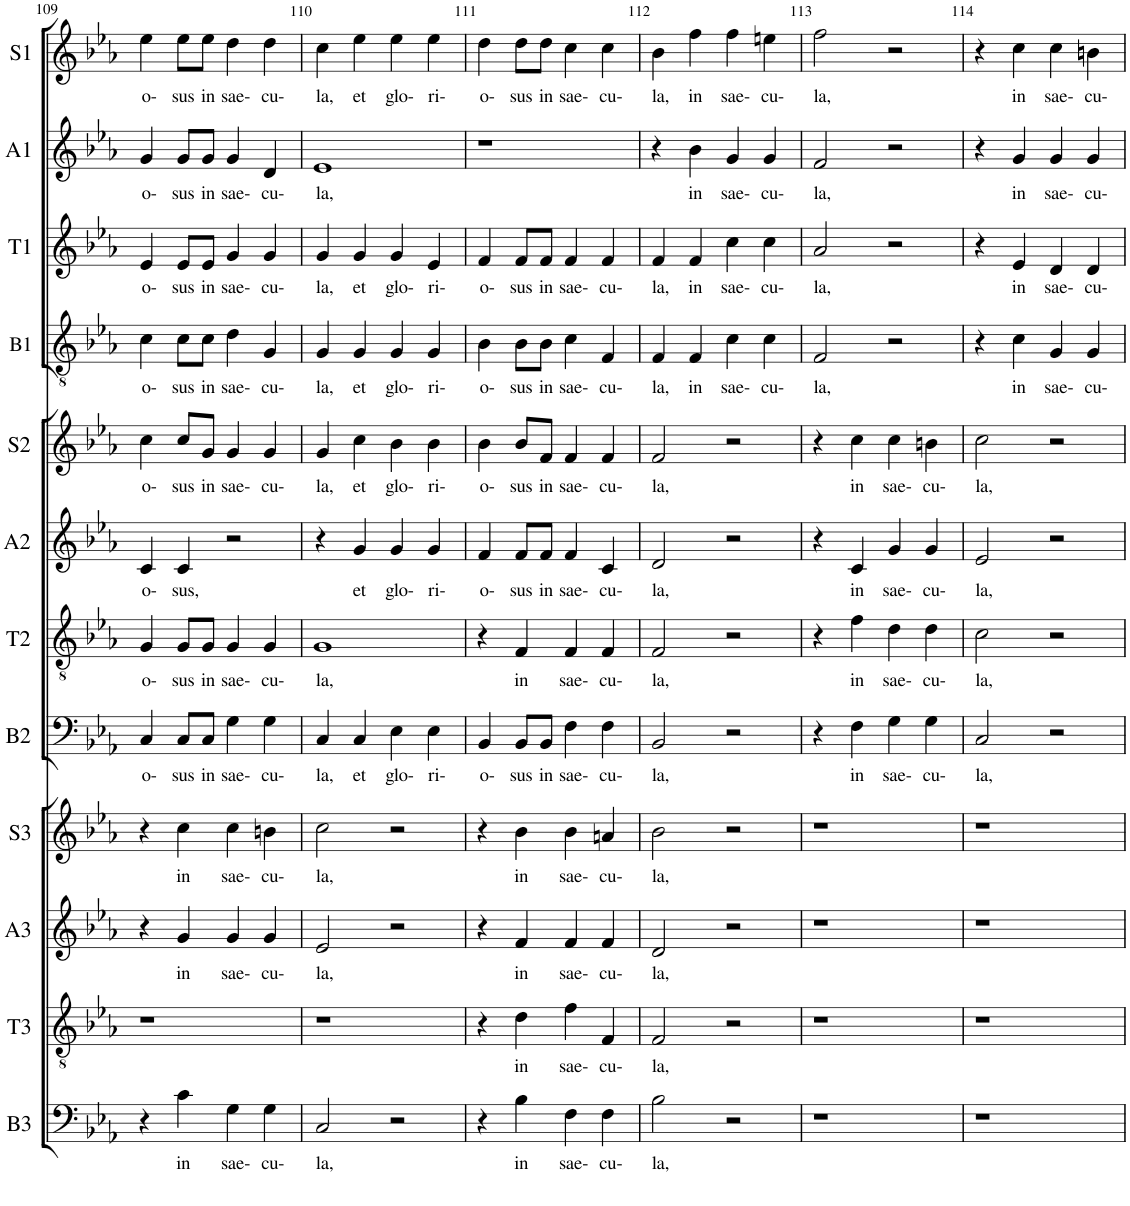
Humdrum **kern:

**kern	**text	**kern	**text	**kern	**text	**kern	**text	**kern	**text	**kern	**text	**kern	**text	**kern	**text	**kern	**text	**kern	**text	**kern	**text	**kern	**text
*part12	*part12	*part11	*part11	*part10	*part10	*part9	*part9	*part8	*part8	*part7	*part7	*part6	*part6	*part5	*part5	*part4	*part4	*part3	*part3	*part2	*part2	*part1	*part1
*staff12	*staff12	*staff11	*staff11	*staff10	*staff10	*staff9	*staff9	*staff8	*staff8	*staff7	*staff7	*staff6	*staff6	*staff5	*staff5	*staff4	*staff4	*staff3	*staff3	*staff2	*staff2	*staff1	*staff1
*I"B3	*	*I"T3	*	*I"A3	*	*I"S3	*	*I"B2	*	*I"T2	*	*I"A2	*	*I"S2	*	*I"B1	*	*I"T1	*	*I"A1	*	*I"S1	*
*I'B3	*	*I'T3	*	*I'A3	*	*I'S3	*	*I'B2	*	*I'T2	*	*I'A2	*	*I'S2	*	*I'B1	*	*I'T1	*	*I'A1	*	*I'S1	*
!!LO:PB:g=z
*clefF4	*	*clefGv2	*	*clefG2	*	*clefG2	*	*clefF4	*	*clefGv2	*	*clefG2	*	*clefG2	*	*clefGv2	*	*clefG2	*	*clefG2	*	*clefG2	*
*Trd7c12	*	*	*	*	*	*	*	*Trd7c12	*	*	*	*	*	*	*	*Trd7c12	*	*	*	*	*	*	*
*k[b-e-a-]	*	*k[b-e-a-]	*	*k[b-e-a-]	*	*k[b-e-a-]	*	*k[b-e-a-]	*	*k[b-e-a-]	*	*k[b-e-a-]	*	*k[b-e-a-]	*	*k[b-e-a-]	*	*k[b-e-a-]	*	*k[b-e-a-]	*	*k[b-e-a-]	*
*M2/2	*	*M2/2	*	*M2/2	*	*M2/2	*	*M2/2	*	*M2/2	*	*M2/2	*	*M2/2	*	*M2/2	*	*M2/2	*	*M2/2	*	*M2/2	*
=109	=109	=109	=109	=109	=109	=109	=109	=109	=109	=109	=109	=109	=109	=109	=109	=109	=109	=109	=109	=109	=109	=109	=109
!	!	!	!	!	!	!	!	!	!LO:LY:b	!	!LO:LY:b	!	!LO:LY:b	!	!LO:LY:b	!	!LO:LY:b	!	!LO:LY:b	!	!LO:LY:b	!	!LO:LY:b
4r	.	1r	.	4r	.	4r	.	4C/	o-	4G/	o-	4c/	o-	4cc\	o-	4c\	o-	4e-/	o-	4g/	o-	4ee-\	o-
!	!LO:LY:b	!	!	!	!LO:LY:b	!	!LO:LY:b	!	!LO:LY:b	!	!LO:LY:b	!	!LO:LY:b	!	!LO:LY:b	!	!LO:LY:b	!	!LO:LY:b	!	!LO:LY:b	!	!LO:LY:b
4c\	in	.	.	4g/	in	4cc\	in	8C/L	sus	8G/L	sus	4c/	sus,	8cc/L	sus	8c\L	sus	8e-/L	sus	8g/L	sus	8ee-\L	sus
!	!	!	!	!	!	!	!	!	!LO:LY:b	!	!LO:LY:b	!	!	!	!LO:LY:b	!	!LO:LY:b	!	!LO:LY:b	!	!LO:LY:b	!	!LO:LY:b
.	.	.	.	.	.	.	.	8C/J	in	8G/J	in	.	.	8g/J	in	8c\J	in	8e-/J	in	8g/J	in	8ee-\J	in
!	!LO:LY:b	!	!	!	!LO:LY:b	!	!LO:LY:b	!	!LO:LY:b	!	!LO:LY:b	!	!	!	!LO:LY:b	!	!LO:LY:b	!	!LO:LY:b	!	!LO:LY:b	!	!LO:LY:b
4G\	sae-	.	.	4g/	sae-	4cc\	sae-	4G\	sae-	4G/	sae-	2r	.	4g/	sae-	4d\	sae-	4g/	sae-	4g/	sae-	4dd\	sae-
!	!LO:LY:b	!	!	!	!LO:LY:b	!	!LO:LY:b	!	!LO:LY:b	!	!LO:LY:b	!	!	!	!LO:LY:b	!	!LO:LY:b	!	!LO:LY:b	!	!LO:LY:b	!	!LO:LY:b
4G\	cu-	.	.	4g/	cu-	4bn\	cu-	4G\	cu-	4G/	cu-	.	.	4g/	cu-	4G/	cu-	4g/	cu-	4d/	cu-	4dd\	cu-
=110	=110	=110	=110	=110	=110	=110	=110	=110	=110	=110	=110	=110	=110	=110	=110	=110	=110	=110	=110	=110	=110	=110	=110
!	!LO:LY:b	!	!	!	!LO:LY:b	!	!LO:LY:b	!	!LO:LY:b	!	!LO:LY:b	!	!	!	!LO:LY:b	!	!LO:LY:b	!	!LO:LY:b	!	!LO:LY:b	!	!LO:LY:b
2C/	la,	1r	.	2e-/	la,	2cc\	la,	4C/	la,	1G	la,	4r	.	4g/	la,	4G/	la,	4g/	la,	1e-	la,	4cc\	la,
!	!	!	!	!	!	!	!	!	!LO:LY:b	!	!	!	!LO:LY:b	!	!LO:LY:b	!	!LO:LY:b	!	!LO:LY:b	!	!	!	!LO:LY:b
.	.	.	.	.	.	.	.	4C/	et	.	.	4g/	et	4cc\	et	4G/	et	4g/	et	.	.	4ee-\	et
!	!	!	!	!	!	!	!	!	!LO:LY:b	!	!	!	!LO:LY:b	!	!LO:LY:b	!	!LO:LY:b	!	!LO:LY:b	!	!	!	!LO:LY:b
2r	.	.	.	2r	.	2r	.	4E-\	glo-	.	.	4g/	glo-	4b-\	glo-	4G/	glo-	4g/	glo-	.	.	4ee-\	glo-
!	!	!	!	!	!	!	!	!	!LO:LY:b	!	!	!	!LO:LY:b	!	!LO:LY:b	!	!LO:LY:b	!	!LO:LY:b	!	!	!	!LO:LY:b
.	.	.	.	.	.	.	.	4E-\	ri-	.	.	4g/	ri-	4b-\	ri-	4G/	ri-	4e-/	ri-	.	.	4ee-\	ri-
=111	=111	=111	=111	=111	=111	=111	=111	=111	=111	=111	=111	=111	=111	=111	=111	=111	=111	=111	=111	=111	=111	=111	=111
!	!	!	!	!	!	!	!	!	!LO:LY:b	!	!	!	!LO:LY:b	!	!LO:LY:b	!	!LO:LY:b	!	!LO:LY:b	!	!	!	!LO:LY:b
4r	.	4r	.	4r	.	4r	.	4BB-/	o-	4r	.	4f/	o-	4b-\	o-	4B-\	o-	4f/	o-	1r	.	4dd\	o-
!	!LO:LY:b	!	!LO:LY:b	!	!LO:LY:b	!	!LO:LY:b	!	!LO:LY:b	!	!LO:LY:b	!	!LO:LY:b	!	!LO:LY:b	!	!LO:LY:b	!	!LO:LY:b	!	!	!	!LO:LY:b
4B-\	in	4d\	in	4f/	in	4b-\	in	8BB-/L	sus	4F/	in	8f/L	sus	8b-/L	sus	8B-\L	sus	8f/L	sus	.	.	8dd\L	sus
!	!	!	!	!	!	!	!	!	!LO:LY:b	!	!	!	!LO:LY:b	!	!LO:LY:b	!	!LO:LY:b	!	!LO:LY:b	!	!	!	!LO:LY:b
.	.	.	.	.	.	.	.	8BB-/J	in	.	.	8f/J	in	8f/J	in	8B-\J	in	8f/J	in	.	.	8dd\J	in
!	!LO:LY:b	!	!LO:LY:b	!	!LO:LY:b	!	!LO:LY:b	!	!LO:LY:b	!	!LO:LY:b	!	!LO:LY:b	!	!LO:LY:b	!	!LO:LY:b	!	!LO:LY:b	!	!	!	!LO:LY:b
4F\	sae-	4f\	sae-	4f/	sae-	4b-\	sae-	4F\	sae-	4F/	sae-	4f/	sae-	4f/	sae-	4c\	sae-	4f/	sae-	.	.	4cc\	sae-
!	!LO:LY:b	!	!LO:LY:b	!	!LO:LY:b	!	!LO:LY:b	!	!LO:LY:b	!	!LO:LY:b	!	!LO:LY:b	!	!LO:LY:b	!	!LO:LY:b	!	!LO:LY:b	!	!	!	!LO:LY:b
4F\	cu-	4F/	cu-	4f/	cu-	4an/	cu-	4F\	cu-	4F/	cu-	4c/	cu-	4f/	cu-	4F/	cu-	4f/	cu-	.	.	4cc\	cu-
=112	=112	=112	=112	=112	=112	=112	=112	=112	=112	=112	=112	=112	=112	=112	=112	=112	=112	=112	=112	=112	=112	=112	=112
!	!LO:LY:b	!	!LO:LY:b	!	!LO:LY:b	!	!LO:LY:b	!	!LO:LY:b	!	!LO:LY:b	!	!LO:LY:b	!	!LO:LY:b	!	!LO:LY:b	!	!LO:LY:b	!	!	!	!LO:LY:b
2B-\	la,	2F/	la,	2d/	la,	2b-\	la,	2BB-/	la,	2F/	la,	2d/	la,	2f/	la,	4F/	la,	4f/	la,	4r	.	4b-\	la,
!	!	!	!	!	!	!	!	!	!	!	!	!	!	!	!	!	!LO:LY:b	!	!LO:LY:b	!	!LO:LY:b	!	!LO:LY:b
.	.	.	.	.	.	.	.	.	.	.	.	.	.	.	.	4F/	in	4f/	in	4b-\	in	4ff\	in
!	!	!	!	!	!	!	!	!	!	!	!	!	!	!	!	!	!LO:LY:b	!	!LO:LY:b	!	!LO:LY:b	!	!LO:LY:b
2r	.	2r	.	2r	.	2r	.	2r	.	2r	.	2r	.	2r	.	4c\	sae-	4cc\	sae-	4g/	sae-	4ff\	sae-
!	!	!	!	!	!	!	!	!	!	!	!	!	!	!	!	!	!LO:LY:b	!	!LO:LY:b	!	!LO:LY:b	!	!LO:LY:b
.	.	.	.	.	.	.	.	.	.	.	.	.	.	.	.	4c\	cu-	4cc\	cu-	4g/	cu-	4een\	cu-
=113	=113	=113	=113	=113	=113	=113	=113	=113	=113	=113	=113	=113	=113	=113	=113	=113	=113	=113	=113	=113	=113	=113	=113
!	!	!	!	!	!	!	!	!	!	!	!	!	!	!	!	!	!LO:LY:b	!	!LO:LY:b	!	!LO:LY:b	!	!LO:LY:b
1r	.	1r	.	1r	.	1r	.	4r	.	4r	.	4r	.	4r	.	2F/	la,	2a-/	la,	2f/	la,	2ff\	la,
!	!	!	!	!	!	!	!	!	!LO:LY:b	!	!LO:LY:b	!	!LO:LY:b	!	!LO:LY:b	!	!	!	!	!	!	!	!
.	.	.	.	.	.	.	.	4F\	in	4f\	in	4c/	in	4cc\	in	.	.	.	.	.	.	.	.
!	!	!	!	!	!	!	!	!	!LO:LY:b	!	!LO:LY:b	!	!LO:LY:b	!	!LO:LY:b	!	!	!	!	!	!	!	!
.	.	.	.	.	.	.	.	4G\	sae-	4d\	sae-	4g/	sae-	4cc\	sae-	2r	.	2r	.	2r	.	2r	.
!	!	!	!	!	!	!	!	!	!LO:LY:b	!	!LO:LY:b	!	!LO:LY:b	!	!LO:LY:b	!	!	!	!	!	!	!	!
.	.	.	.	.	.	.	.	4G\	cu-	4d\	cu-	4g/	cu-	4bn\	cu-	.	.	.	.	.	.	.	.
=114	=114	=114	=114	=114	=114	=114	=114	=114	=114	=114	=114	=114	=114	=114	=114	=114	=114	=114	=114	=114	=114	=114	=114
!	!	!	!	!	!	!	!	!	!LO:LY:b	!	!LO:LY:b	!	!LO:LY:b	!	!LO:LY:b	!	!	!	!	!	!	!	!
1r	.	1r	.	1r	.	1r	.	2C/	la,	2c\	la,	2e-/	la,	2cc\	la,	4r	.	4r	.	4r	.	4r	.
!	!	!	!	!	!	!	!	!	!	!	!	!	!	!	!	!	!LO:LY:b	!	!LO:LY:b	!	!LO:LY:b	!	!LO:LY:b
.	.	.	.	.	.	.	.	.	.	.	.	.	.	.	.	4c\	in	4e-/	in	4g/	in	4cc\	in
!	!	!	!	!	!	!	!	!	!	!	!	!	!	!	!	!	!LO:LY:b	!	!LO:LY:b	!	!LO:LY:b	!	!LO:LY:b
.	.	.	.	.	.	.	.	2r	.	2r	.	2r	.	2r	.	4G/	sae-	4d/	sae-	4g/	sae-	4cc\	sae-
!	!	!	!	!	!	!	!	!	!	!	!	!	!	!	!	!	!LO:LY:b	!	!LO:LY:b	!	!LO:LY:b	!	!LO:LY:b
.	.	.	.	.	.	.	.	.	.	.	.	.	.	.	.	4G/	cu-	4d/	cu-	4g/	cu-	4bn\	cu-
=	=	=	=	=	=	=	=	=	=	=	=	=	=	=	=	=	=	=	=	=	=	=	=
*-	*-	*-	*-	*-	*-	*-	*-	*-	*-	*-	*-	*-	*-	*-	*-	*-	*-	*-	*-	*-	*-	*-	*-
